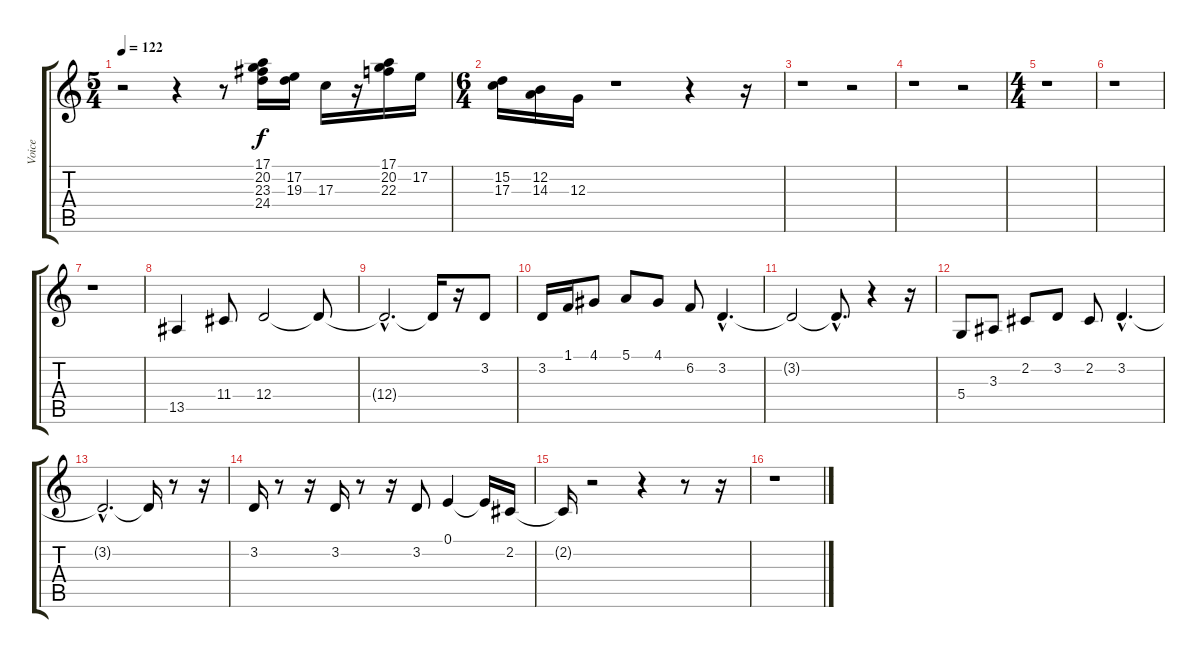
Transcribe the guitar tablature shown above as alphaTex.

\track ("Voice" "Voice") {instrument lead6voice}
\staff {score tabs}
\tuning (E4 B3 G3 D3 A2 E2) {hide}
\ts (5 4)
\tempo 122
\clef g2
\ks c
r.2{dy f} r.4 r.8 (17.1 20.2 23.3 24.4).16 (17.2 19.3).16 17.3.16 r.16 (17.1 20.2 22.3).16 17.2.16 |
\ts (6 4)
(15.2 17.3).16 (12.2 14.3).16 12.3.16 r.1 r.4 r.16 |
r.1 r.2 |
r.1 r.2 |
\ts (4 4)
r.1 |
r.1 |
r.1 |
13.5.4 11.4.8 12.4.2 12.4{t}.8 |
12.4{hac t}.2{d} 12.4{t}.16 r.16 3.2.8 |
3.2.16 1.1.16 4.1.8 5.1.8 4.1.8 6.2.8 3.2{hac}.4{d} |
3.2{t}.2 3.2{hac t}.8{d} r.4 r.16 |
5.4.8 3.3.8 2.2.8 3.2.8 2.2.8 3.2{hac}.4{d} |
3.2{hac t}.2{d} 3.2{t}.16 r.8 r.16 |
3.2.16 r.8 r.16 3.2.16 r.8 r.16 3.2.8 0.1.4 0.1{t}.16 2.2.16 |
2.2{t}.16 r.2 r.4 r.8 r.16 |
r.1
